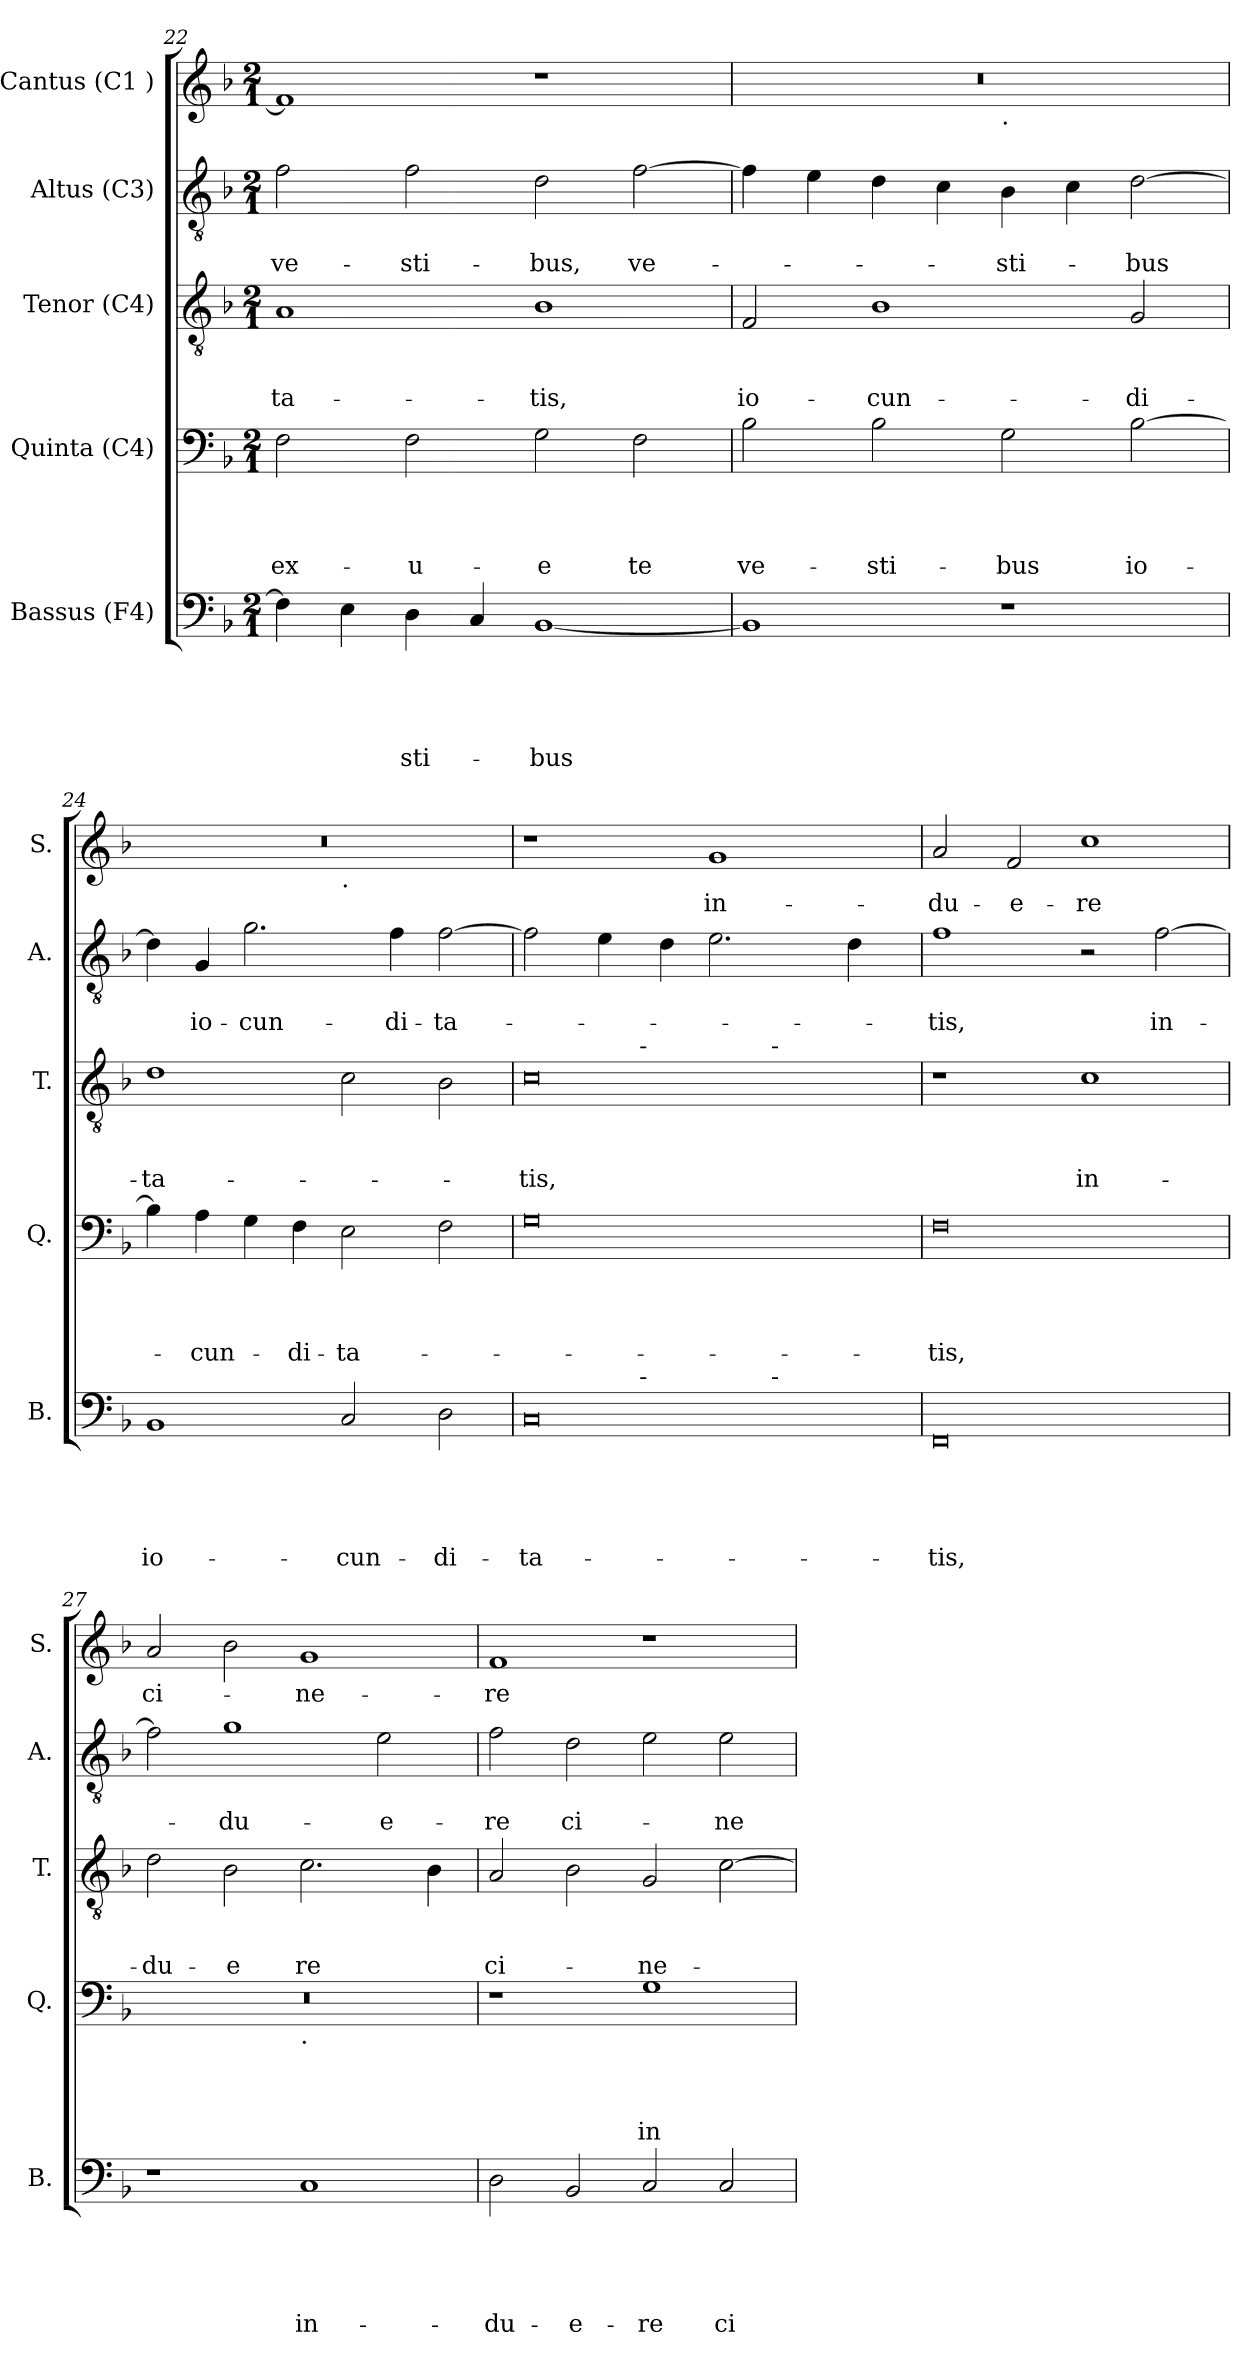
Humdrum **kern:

**kern	**text	**text	**text	**text	**text	**kern	**text	**text	**text	**text	**kern	**text	**text	**text	**kern	**text	**text	**kern	**text
*part5	*part5	*part5	*part5	*part5	*part5	*part4	*part4	*part4	*part4	*part4	*part3	*part3	*part3	*part3	*part2	*part2	*part2	*part1	*part1
*staff5	*staff5	*staff5	*staff5	*staff5	*staff5	*staff4	*staff4	*staff4	*staff4	*staff4	*staff3	*staff3	*staff3	*staff3	*staff2	*staff2	*staff2	*staff1	*staff1
*I"Bassus (F4)	*	*	*	*	*	*I"Quinta (C4)	*	*	*	*	*I"Tenor (C4)	*	*	*	*I"Altus (C3)	*	*	*I"Cantus (C1 )	*
*I'B.	*	*	*	*	*	*I'Q.	*	*	*	*	*I'T.	*	*	*	*I'A.	*	*	*I'S.	*
*clefF4	*	*	*	*	*	*clefF4	*	*	*	*	*clefGv2	*	*	*	*clefGv2	*	*	*clefG2	*
*k[b-]	*	*	*	*	*	*k[b-]	*	*	*	*	*k[b-]	*	*	*	*k[b-]	*	*	*k[b-]	*
*F:	*	*	*	*	*	*F:	*	*	*	*	*F:	*	*	*	*F:	*	*	*F:	*
*M2/1	*	*	*	*	*	*M2/1	*	*	*	*	*M2/1	*	*	*	*M2/1	*	*	*M2/1	*
=22	=22	=22	=22	=22	=22	=22	=22	=22	=22	=22	=22	=22	=22	=22	=22	=22	=22	=22	=22
!	!	!	!	!	!	!	!	!	!	!LO:LY:b	!	!	!	!LO:LY:b	!	!	!LO:LY:b	!	!
4F\]	.	.	.	.	.	2F\	.	.	.	ex-	1A	.	.	-ta-	2f\	.	ve-	1f]	.
4E\	.	.	.	.	.	.	.	.	.	.	.	.	.	.	.	.	.	.	.
!	!	!	!	!	!LO:LY:b	!	!	!	!	!LO:LY:b	!	!	!	!	!	!	!LO:LY:b	!	!
4D\	.	.	.	.	-sti-	2F\	.	.	.	-u-	.	.	.	.	2f\	.	-sti-	.	.
4C/	.	.	.	.	.	.	.	.	.	.	.	.	.	.	.	.	.	.	.
!	!	!	!	!	!LO:LY:b	!	!	!	!	!LO:LY:b	!	!	!	!LO:LY:b	!	!	!LO:LY:b	!	!
[<1BB-	.	.	.	.	-bus	2G\	.	.	.	-e	1B-	.	.	-tis,	2d\	.	-bus,	1r	.
!	!	!	!	!	!	!	!	!	!	!LO:LY:b	!	!	!	!	!	!	!LO:LY:b	!	!
.	.	.	.	.	.	2F\	.	.	.	te	.	.	.	.	[>2f\	.	ve-	.	.
=23	=23	=23	=23	=23	=23	=23	=23	=23	=23	=23	=23	=23	=23	=23	=23	=23	=23	=23	=23
!	!	!	!	!	!	!	!	!	!	!LO:LY:b	!	!	!	!LO:LY:b	!	!	!	!	!
*	*	*	*	*	*	*	*	*	*	*	*	*	*	*	*	*	*	*^	*
1BB-]	.	.	.	.	.	2B-\	.	.	.	ve-	2F/	.	.	io-	4f\]	.	.	0r	1ryy	.
.	.	.	.	.	.	.	.	.	.	.	.	.	.	.	4e\	.	.	.	.	.
!	!	!	!	!	!	!	!	!	!	!LO:LY:b	!	!	!	!LO:LY:b	!	!	!	!	!	!
.	.	.	.	.	.	2B-\	.	.	.	-sti-	1B-	.	.	-cun-	4d\	.	.	.	.	.
.	.	.	.	.	.	.	.	.	.	.	.	.	.	.	4c\	.	.	.	.	.
!	!	!	!	!	!	!	!	!	!	!	!	!	!	!	!	!	!	!	!LO:TX:b:t=.	!
!	!	!	!	!	!	!	!	!	!	!LO:LY:b	!	!	!	!	!	!	!LO:LY:b	!	!	!
1r	.	.	.	.	.	2G\	.	.	.	-bus	.	.	.	.	4B-\	.	-sti-	.	1ryy	.
.	.	.	.	.	.	.	.	.	.	.	.	.	.	.	4c\	.	.	.	.	.
!	!	!	!	!	!	!	!	!	!	!LO:LY:b	!	!	!	!LO:LY:b	!	!	!LO:LY:b	!	!	!
.	.	.	.	.	.	[>2B-\	.	.	.	io-	2G/	.	.	-di-	[>2d\	.	-bus	.	.	.
=24	=24	=24	=24	=24	=24	=24	=24	=24	=24	=24	=24	=24	=24	=24	=24	=24	=24	=24	=24	=24
!	!	!	!	!	!LO:LY:b	!	!	!	!	!	!	!	!	!LO:LY:b	!	!	!	!	!	!
1BB-	.	.	.	.	io-	4B-\]	.	.	.	.	1d	.	.	-ta-	4d\]	.	.	0r	1ryy	.
!	!	!	!	!	!	!	!	!	!	!LO:LY:b	!	!	!	!	!	!	!LO:LY:b	!	!	!
.	.	.	.	.	.	4A\	.	.	.	-cun-	.	.	.	.	4G/	.	io-	.	.	.
!	!	!	!	!	!	!	!	!	!	!	!	!	!	!	!	!	!LO:LY:b	!	!	!
.	.	.	.	.	.	4G\	.	.	.	.	.	.	.	.	2.g\	.	-cun-	.	.	.
!	!	!	!	!	!	!	!	!	!	!LO:LY:b	!	!	!	!	!	!	!	!	!	!
.	.	.	.	.	.	4F\	.	.	.	-di-	.	.	.	.	.	.	.	.	.	.
!	!	!	!	!	!	!	!	!	!	!	!	!	!	!	!	!	!	!	!LO:TX:b:t=.	!
!	!	!	!	!	!LO:LY:b	!	!	!	!	!LO:LY:b	!	!	!	!	!	!	!	!	!	!
2C/	.	.	.	.	-cun-	2E\	.	.	.	-ta-	2c\	.	.	.	.	.	.	.	1ryy	.
!	!	!	!	!	!	!	!	!	!	!	!	!	!	!	!	!	!LO:LY:b	!	!	!
.	.	.	.	.	.	.	.	.	.	.	.	.	.	.	4f\	.	-di-	.	.	.
!	!	!	!	!	!LO:LY:b	!	!	!	!	!	!	!	!	!	!	!	!LO:LY:b	!	!	!
2D\	.	.	.	.	-di-	2F\	.	.	.	.	2B-\	.	.	.	[<2f\	.	-ta-	.	.	.
!!LO:PB:g=z
=25	=25	=25	=25	=25	=25	=25	=25	=25	=25	=25	=25	=25	=25	=25	=25	=25	=25	=25	=25	=25
!	!	!	!	!	!LO:LY:b	!	!	!	!	!	!	!	!	!LO:LY:b	!	!	!	!	!	!
*^	*	*	*	*	*	*	*	*	*	*	*^	*	*	*	*	*	*	*	*	*
*	*^	*	*	*	*	*	*	*	*	*	*	*	*^	*	*	*	*	*	*	*v	*v	*
0C	2ryy	1ryy	.	.	.	.	-ta-	0G	.	.	.	.	0c	2ryy	1ryy	.	.	-tis,	2f\]	.	.	1r	.
.	8.ryy	.	.	.	.	.	.	.	.	.	.	.	.	8.ryy	.	.	.	.	4e\	.	.	.	.
!	!	!	!	!	!	!	!	!	!	!	!	!	!	!LO:TX:a:t=-	!	!	!	!	!	!	!	!	!
!	!LO:TX:a:t=-	!	!	!	!	!	!	!	!	!	!	!	!	!	!	!	!	!	!	!	!	!	!
.	1ryy	.	.	.	.	.	.	.	.	.	.	.	.	1ryy	.	.	.	.	.	.	.	.	.
.	.	.	.	.	.	.	.	.	.	.	.	.	.	.	.	.	.	.	4d\	.	.	.	.
!	!	!	!	!	!	!	!	!	!	!	!	!	!	!	!	!	!	!	!	!	!	!	!LO:LY:b
.	.	4.ryy	.	.	.	.	.	.	.	.	.	.	.	.	4.ryy	.	.	.	2.e\	.	.	1g	in-
!	!	!	!	!	!	!	!	!	!	!	!	!	!	!	!LO:TX:a:t=-	!	!	!	!	!	!	!	!
!	!	!LO:TX:a:t=-	!	!	!	!	!	!	!	!	!	!	!	!	!	!	!	!	!	!	!	!	!
.	.	2ryy	.	.	.	.	.	.	.	.	.	.	.	.	2ryy	.	.	.	.	.	.	.	.
.	4ryy	.	.	.	.	.	.	.	.	.	.	.	.	4ryy	.	.	.	.	.	.	.	.	.
.	.	.	.	.	.	.	.	.	.	.	.	.	.	.	.	.	.	.	4d\	.	.	.	.
.	.	8ryy	.	.	.	.	.	.	.	.	.	.	.	.	8ryy	.	.	.	.	.	.	.	.
.	16ryy	.	.	.	.	.	.	.	.	.	.	.	.	16ryy	.	.	.	.	.	.	.	.	.
=26	=26	=26	=26	=26	=26	=26	=26	=26	=26	=26	=26	=26	=26	=26	=26	=26	=26	=26	=26	=26	=26	=26	=26
!	!	!	!	!	!	!	!LO:LY:b	!	!	!	!	!LO:LY:b	!	!	!	!	!	!	!	!	!LO:LY:b	!	!LO:LY:b
*v	*v	*v	*	*	*	*	*	*	*	*	*	*	*v	*v	*v	*	*	*	*	*	*	*	*
0FF	.	.	.	.	-tis,	0F	.	.	.	-tis,	1r	.	.	.	1f	.	-tis,	2a/	-du-
!	!	!	!	!	!	!	!	!	!	!	!	!	!	!	!	!	!	!	!LO:LY:b
.	.	.	.	.	.	.	.	.	.	.	.	.	.	.	.	.	.	2f/	-e-
!	!	!	!	!	!	!	!	!	!	!	!	!	!	!LO:LY:b	!	!	!	!	!LO:LY:b
.	.	.	.	.	.	.	.	.	.	.	1c	.	.	in-	2r	.	.	1cc	-re
!	!	!	!	!	!	!	!	!	!	!	!	!	!	!	!	!	!LO:LY:b	!	!
.	.	.	.	.	.	.	.	.	.	.	.	.	.	.	[>2f\	.	in-	.	.
=27	=27	=27	=27	=27	=27	=27	=27	=27	=27	=27	=27	=27	=27	=27	=27	=27	=27	=27	=27
!	!	!	!	!	!	!	!	!	!	!	!	!	!	!LO:LY:b	!	!	!	!	!LO:LY:b
*	*	*	*	*	*	*^	*	*	*	*	*	*	*	*	*	*	*	*	*
1r	.	.	.	.	.	0r	1ryy	.	.	.	.	2d\	.	.	-du-	2f\]	.	.	2a/	ci-
!	!	!	!	!	!	!	!	!	!	!	!	!	!	!	!LO:LY:b	!	!	!LO:LY:b	!	!
.	.	.	.	.	.	.	.	.	.	.	.	2B-\	.	.	-e	1g	.	-du-	2b-\	.
!	!	!	!	!	!	!	!LO:TX:b:t=.	!	!	!	!	!	!	!	!	!	!	!	!	!
!	!	!	!	!	!LO:LY:b	!	!	!	!	!	!	!	!	!	!LO:LY:b	!	!	!	!	!LO:LY:b
1C	.	.	.	.	in-	.	1ryy	.	.	.	.	2.c\	.	.	re	.	.	.	1g	-ne-
!	!	!	!	!	!	!	!	!	!	!	!	!	!	!	!	!	!	!LO:LY:b	!	!
.	.	.	.	.	.	.	.	.	.	.	.	.	.	.	.	2e\	.	-e-	.	.
.	.	.	.	.	.	.	.	.	.	.	.	4B-\	.	.	.	.	.	.	.	.
=28	=28	=28	=28	=28	=28	=28	=28	=28	=28	=28	=28	=28	=28	=28	=28	=28	=28	=28	=28	=28
!	!	!	!	!	!LO:LY:b	!	!	!	!	!	!	!	!	!	!LO:LY:b	!	!	!LO:LY:b	!	!LO:LY:b
*	*	*	*	*	*	*v	*v	*	*	*	*	*	*	*	*	*	*	*	*	*
2D\	.	.	.	.	-du-	1r	.	.	.	.	2A/	.	.	ci-	2f\	.	-re	1f	-re
!	!	!	!	!	!LO:LY:b	!	!	!	!	!	!	!	!	!	!	!	!LO:LY:b	!	!
2BB-/	.	.	.	.	-e-	.	.	.	.	.	2B-\	.	.	.	2d\	.	ci-	.	.
!	!	!	!	!	!LO:LY:b	!	!	!	!	!LO:LY:b	!	!	!	!LO:LY:b	!	!	!	!	!
2C/	.	.	.	.	-re	1G	.	.	.	in-	2G/	.	.	-ne-	2e\	.	.	1r	.
!	!	!	!	!	!LO:LY:b	!	!	!	!	!	!	!	!	!	!	!	!LO:LY:b	!	!
2C/	.	.	.	.	ci-	.	.	.	.	.	[>2c\	.	.	.	2e\	.	-ne-	.	.
=	=	=	=	=	=	=	=	=	=	=	=	=	=	=	=	=	=	=	=
*-	*-	*-	*-	*-	*-	*-	*-	*-	*-	*-	*-	*-	*-	*-	*-	*-	*-	*-	*-
